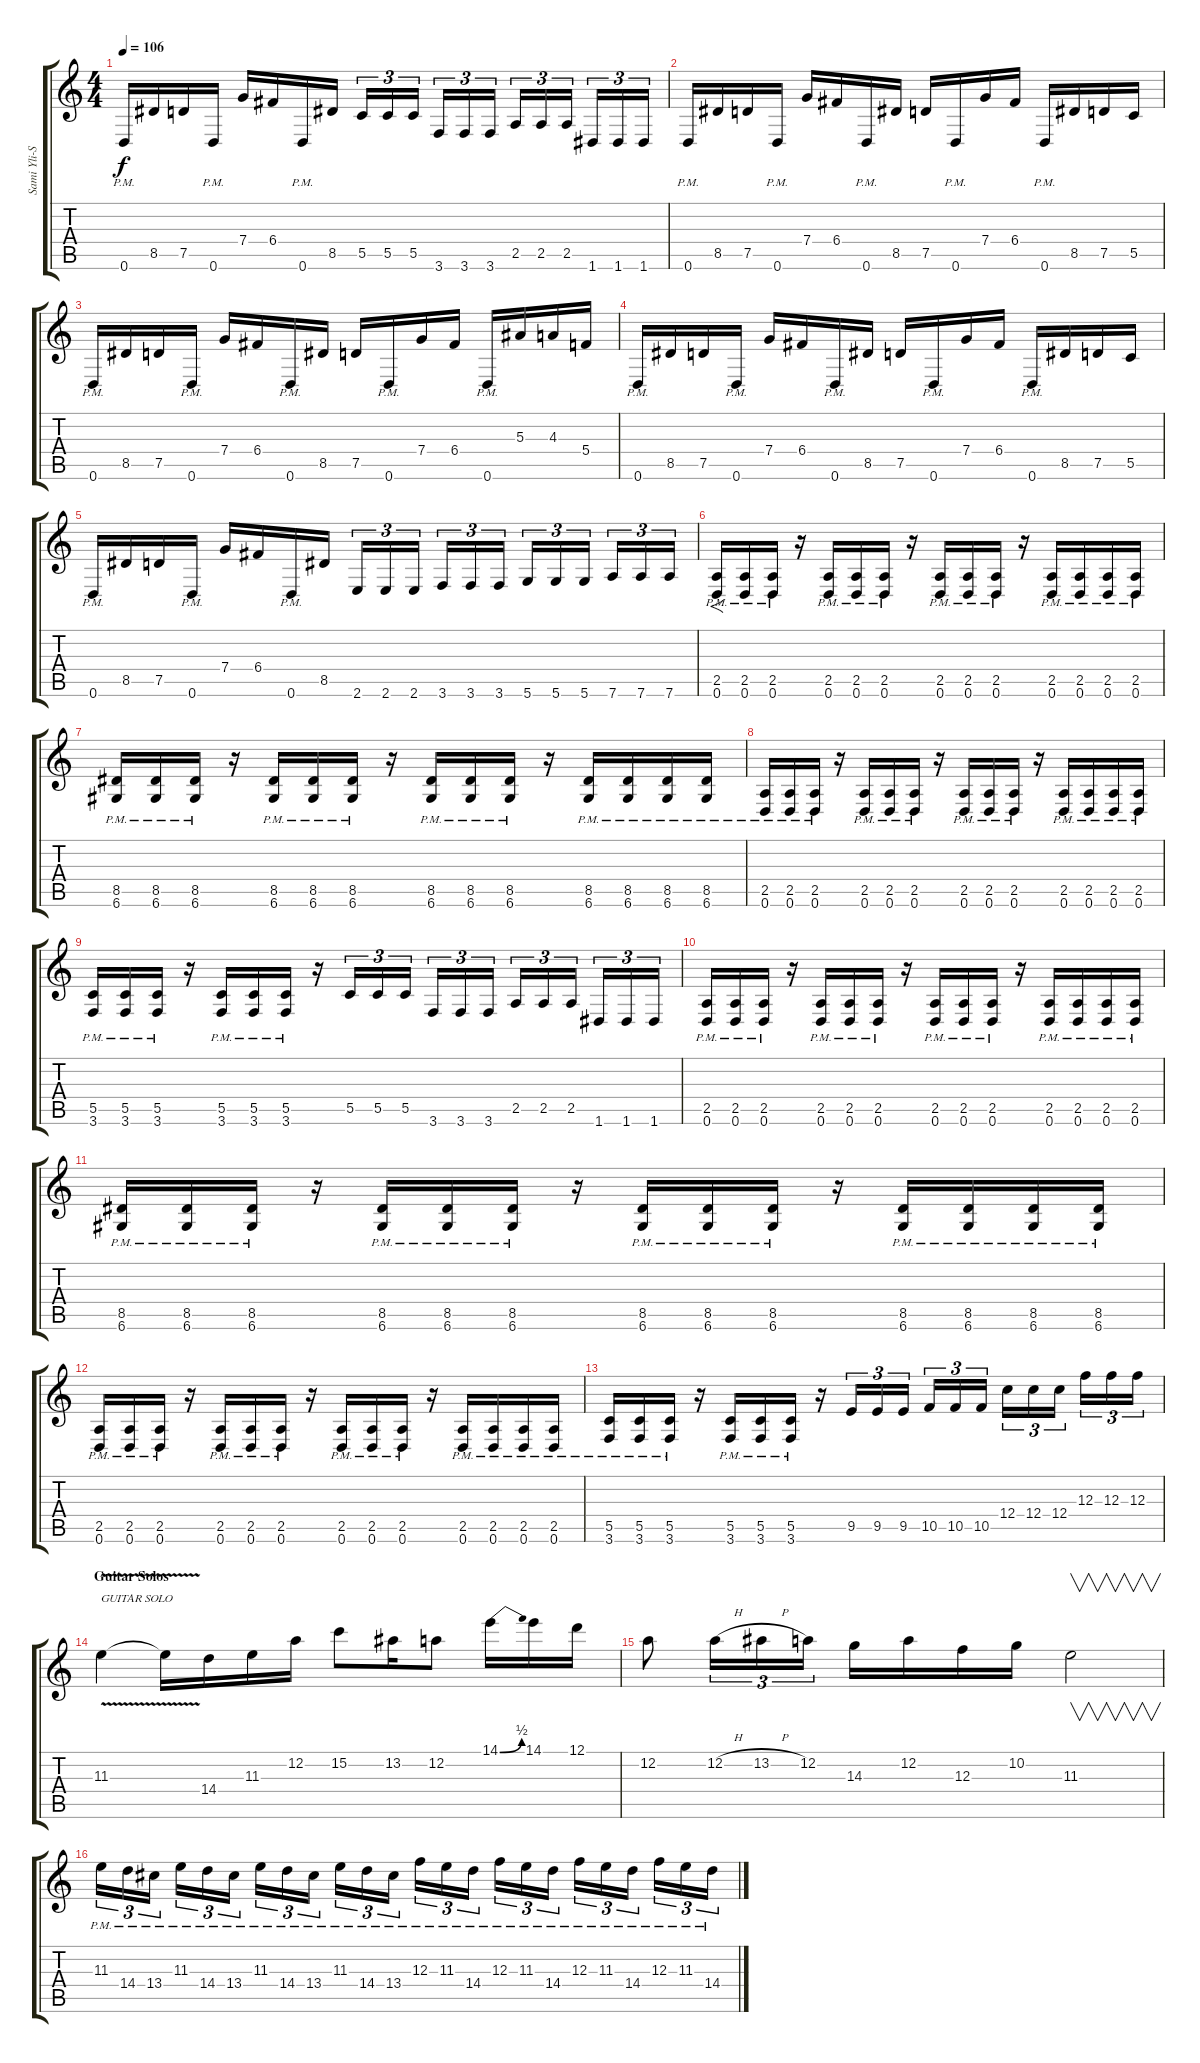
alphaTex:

\track ("Sami Yli-Sirniö" "Sami Yli-S") {instrument distortionguitar}
\staff {score tabs}
\tuning (D4 A3 F3 C3 G2 D2) {hide}
\ts (4 4)
\tempo 106
\clef g2
\ks c
0.6{pm}.16{dy f} 8.5.16 7.5.16 0.6{pm}.16 7.4.16 6.4.16 0.6{pm}.16 8.5.16 5.5.16{tu (3 2)} 5.5.16{tu (3 2)} 5.5.16{tu (3 2)} 3.6.16{tu (3 2)} 3.6.16{tu (3 2)} 3.6.16{tu (3 2)} 2.5.16{tu (3 2)} 2.5.16{tu (3 2)} 2.5.16{tu (3 2)} 1.6.16{tu (3 2)} 1.6.16{tu (3 2)} 1.6.16{tu (3 2)} |
0.6{pm}.16 8.5.16 7.5.16 0.6{pm}.16 7.4.16 6.4.16 0.6{pm}.16 8.5.16 7.5.16 0.6{pm}.16 7.4.16 6.4.16 0.6{pm}.16 8.5.16 7.5.16 5.5.16 |
0.6{pm}.16 8.5.16 7.5.16 0.6{pm}.16 7.4.16 6.4.16 0.6{pm}.16 8.5.16 7.5.16 0.6{pm}.16 7.4.16 6.4.16 0.6{pm}.16 5.3.16 4.3.16 5.4.16 |
0.6{pm}.16 8.5.16 7.5.16 0.6{pm}.16 7.4.16 6.4.16 0.6{pm}.16 8.5.16 7.5.16 0.6{pm}.16 7.4.16 6.4.16 0.6{pm}.16 8.5.16 7.5.16 5.5.16 |
0.6{pm}.16 8.5.16 7.5.16 0.6{pm}.16 7.4.16 6.4.16 0.6{pm}.16 8.5.16 2.6.16{tu (3 2)} 2.6.16{tu (3 2)} 2.6.16{tu (3 2)} 3.6.16{tu (3 2)} 3.6.16{tu (3 2)} 3.6.16{tu (3 2)} 5.6.16{tu (3 2)} 5.6.16{tu (3 2)} 5.6.16{tu (3 2)} 7.6.16{tu (3 2)} 7.6.16{tu (3 2)} 7.6.16{tu (3 2)} |
(2.5{pm} 0.6{pm}).16{f} (2.5{pm} 0.6{pm}).16 (2.5{pm} 0.6{pm}).16 r.16 (2.5{pm} 0.6{pm}).16 (2.5{pm} 0.6{pm}).16 (2.5{pm} 0.6{pm}).16 r.16 (2.5{pm} 0.6{pm}).16 (2.5{pm} 0.6{pm}).16 (2.5{pm} 0.6{pm}).16 r.16 (2.5{pm} 0.6{pm}).16 (2.5{pm} 0.6{pm}).16 (2.5{pm} 0.6{pm}).16 (2.5{pm} 0.6{pm}).16 |
(8.5{pm} 6.6{pm}).16 (8.5{pm} 6.6{pm}).16 (8.5{pm} 6.6{pm}).16 r.16 (8.5{pm} 6.6{pm}).16 (8.5{pm} 6.6{pm}).16 (8.5{pm} 6.6{pm}).16 r.16 (8.5{pm} 6.6{pm}).16 (8.5{pm} 6.6{pm}).16 (8.5{pm} 6.6{pm}).16 r.16 (8.5{pm} 6.6{pm}).16 (8.5{pm} 6.6{pm}).16 (8.5{pm} 6.6{pm}).16 (8.5{pm} 6.6{pm}).16 |
(2.5{pm} 0.6{pm}).16 (2.5{pm} 0.6{pm}).16 (2.5{pm} 0.6{pm}).16 r.16 (2.5{pm} 0.6{pm}).16 (2.5{pm} 0.6{pm}).16 (2.5{pm} 0.6{pm}).16 r.16 (2.5{pm} 0.6{pm}).16 (2.5{pm} 0.6{pm}).16 (2.5{pm} 0.6{pm}).16 r.16 (2.5{pm} 0.6{pm}).16 (2.5{pm} 0.6{pm}).16 (2.5{pm} 0.6{pm}).16 (2.5{pm} 0.6{pm}).16 |
(5.5{pm} 3.6{pm}).16 (5.5{pm} 3.6{pm}).16 (5.5{pm} 3.6{pm}).16 r.16 (5.5{pm} 3.6{pm}).16 (5.5{pm} 3.6{pm}).16 (5.5{pm} 3.6{pm}).16 r.16 5.5.16{tu (3 2)} 5.5.16{tu (3 2)} 5.5.16{tu (3 2)} 3.6.16{tu (3 2)} 3.6.16{tu (3 2)} 3.6.16{tu (3 2)} 2.5.16{tu (3 2)} 2.5.16{tu (3 2)} 2.5.16{tu (3 2)} 1.6.16{tu (3 2)} 1.6.16{tu (3 2)} 1.6.16{tu (3 2)} |
(2.5{pm} 0.6{pm}).16 (2.5{pm} 0.6{pm}).16 (2.5{pm} 0.6{pm}).16 r.16 (2.5{pm} 0.6{pm}).16 (2.5{pm} 0.6{pm}).16 (2.5{pm} 0.6{pm}).16 r.16 (2.5{pm} 0.6{pm}).16 (2.5{pm} 0.6{pm}).16 (2.5{pm} 0.6{pm}).16 r.16 (2.5{pm} 0.6{pm}).16 (2.5{pm} 0.6{pm}).16 (2.5{pm} 0.6{pm}).16 (2.5{pm} 0.6{pm}).16 |
(8.5{pm} 6.6{pm}).16 (8.5{pm} 6.6{pm}).16 (8.5{pm} 6.6{pm}).16 r.16 (8.5{pm} 6.6{pm}).16 (8.5{pm} 6.6{pm}).16 (8.5{pm} 6.6{pm}).16 r.16 (8.5{pm} 6.6{pm}).16 (8.5{pm} 6.6{pm}).16 (8.5{pm} 6.6{pm}).16 r.16 (8.5{pm} 6.6{pm}).16 (8.5{pm} 6.6{pm}).16 (8.5{pm} 6.6{pm}).16 (8.5{pm} 6.6{pm}).16 |
(2.5{pm} 0.6{pm}).16 (2.5{pm} 0.6{pm}).16 (2.5{pm} 0.6{pm}).16 r.16 (2.5{pm} 0.6{pm}).16 (2.5{pm} 0.6{pm}).16 (2.5{pm} 0.6{pm}).16 r.16 (2.5{pm} 0.6{pm}).16 (2.5{pm} 0.6{pm}).16 (2.5{pm} 0.6{pm}).16 r.16 (2.5{pm} 0.6{pm}).16 (2.5{pm} 0.6{pm}).16 (2.5{pm} 0.6{pm}).16 (2.5{pm} 0.6{pm}).16 |
(5.5{pm} 3.6{pm}).16 (5.5{pm} 3.6{pm}).16 (5.5{pm} 3.6{pm}).16 r.16 (5.5{pm} 3.6{pm}).16 (5.5{pm} 3.6{pm}).16 (5.5{pm} 3.6{pm}).16 r.16 9.5.16{tu (3 2) balance 1} 9.5.16{tu (3 2)} 9.5.16{tu (3 2)} 10.5.16{tu (3 2)} 10.5.16{tu (3 2)} 10.5.16{tu (3 2)} 12.4.16{tu (3 2)} 12.4.16{tu (3 2)} 12.4.16{tu (3 2)} 12.3.16{tu (3 2)} 12.3.16{tu (3 2)} 12.3.16{tu (3 2)} |
\section ("" "Guitar Solos")
11.3{v}.4{txt "GUITAR SOLO"} 11.3{t}.16 14.4.16 11.3.16 12.2.16 15.2.8 13.2.16 12.2.8 14.1{be (bend 0 0 60 2)}.16 14.1.16 12.1.16 |
12.2.8 12.2{h}.16{tu (3 2)} 13.2{h}.16{tu (3 2)} 12.2.16{tu (3 2)} 14.3.16 12.2.16 12.3.16 10.2.16 11.3.2{v} |
11.3{pm}.16{tu (3 2)} 14.4{pm}.16{tu (3 2)} 13.4{pm}.16{tu (3 2)} 11.3{pm}.16{tu (3 2)} 14.4{pm}.16{tu (3 2)} 13.4{pm}.16{tu (3 2)} 11.3{pm}.16{tu (3 2)} 14.4{pm}.16{tu (3 2)} 13.4{pm}.16{tu (3 2)} 11.3{pm}.16{tu (3 2)} 14.4{pm}.16{tu (3 2)} 13.4{pm}.16{tu (3 2)} 12.3{pm}.16{tu (3 2)} 11.3{pm}.16{tu (3 2)} 14.4{pm}.16{tu (3 2)} 12.3{pm}.16{tu (3 2)} 11.3{pm}.16{tu (3 2)} 14.4{pm}.16{tu (3 2)} 12.3{pm}.16{tu (3 2)} 11.3{pm}.16{tu (3 2)} 14.4{pm}.16{tu (3 2)} 12.3{pm}.16{tu (3 2)} 11.3{pm}.16{tu (3 2)} 14.4{pm}.16{tu (3 2)}
